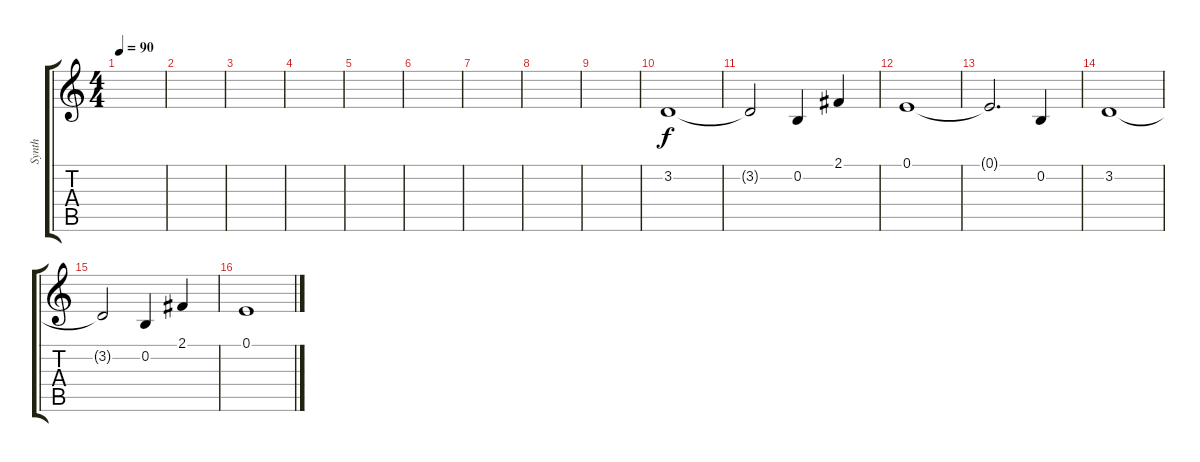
\track ("Synth" "Synth") {instrument fx7echoes}
\staff {score tabs}
\tuning (E4 B3 G3 D3 A2 E2) {hide}
\ts (4 4)
\tempo 90
\clef g2
\ks c
|
|
|
|
|
|
|
|
|
3.2.1 |
3.2{t}.2 0.2.4 2.1.4 |
0.1.1 |
0.1{t}.2{d} 0.2.4 |
3.2.1 |
3.2{t}.2 0.2.4 2.1.4 |
0.1.1
